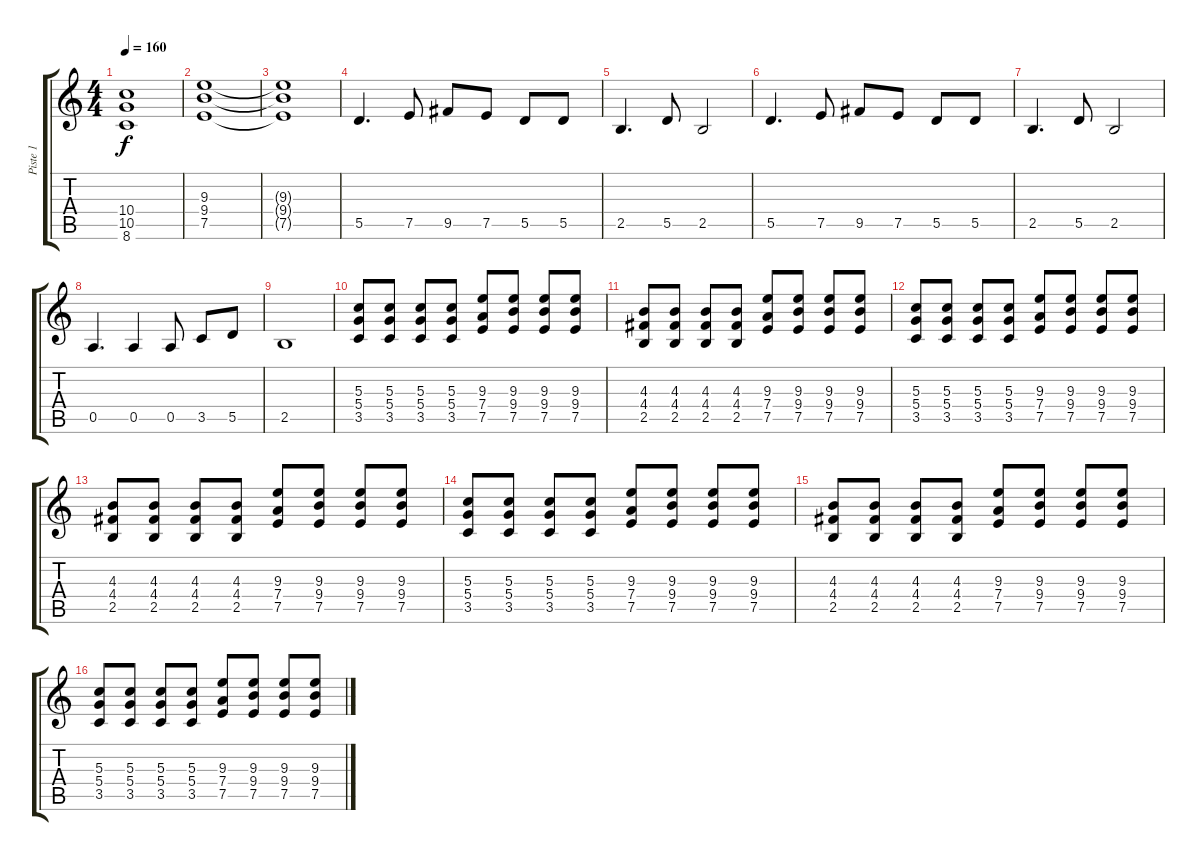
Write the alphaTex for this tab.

\track ("Piste 1" "Piste 1") {instrument distortionguitar}
\staff {score tabs}
\tuning (E4 B3 G3 D3 A2 E2) {hide}
\ts (4 4)
\tempo 160
\clef g2
\ks c
(10.4 10.5 8.6).1{dy f} |
(9.3 9.4 7.5).1 |
(9.3{t} 9.4{t} 7.5{t}).1 |
5.5.4{d} 7.5.8 9.5.8 7.5.8 5.5.8 5.5.8 |
2.5.4{d} 5.5.8 2.5.2 |
5.5.4{d} 7.5.8 9.5.8 7.5.8 5.5.8 5.5.8 |
2.5.4{d} 5.5.8 2.5.2 |
0.5.4{d} 0.5.4 0.5.8 3.5.8 5.5.8 |
2.5.1 |
(5.3 5.4 3.5).8{instrument overdrivenguitar} (5.3 5.4 3.5).8 (5.3 5.4 3.5).8 (5.3 5.4 3.5).8 (9.3 7.4 7.5).8 (9.3 9.4 7.5).8 (9.3 9.4 7.5).8 (9.3 9.4 7.5).8 |
(4.3 4.4 2.5).8 (4.3 4.4 2.5).8 (4.3 4.4 2.5).8 (4.3 4.4 2.5).8 (9.3 7.4 7.5).8 (9.3 9.4 7.5).8 (9.3 9.4 7.5).8 (9.3 9.4 7.5).8 |
(5.3 5.4 3.5).8 (5.3 5.4 3.5).8 (5.3 5.4 3.5).8 (5.3 5.4 3.5).8 (9.3 7.4 7.5).8 (9.3 9.4 7.5).8 (9.3 9.4 7.5).8 (9.3 9.4 7.5).8 |
(4.3 4.4 2.5).8 (4.3 4.4 2.5).8 (4.3 4.4 2.5).8 (4.3 4.4 2.5).8 (9.3 7.4 7.5).8 (9.3 9.4 7.5).8 (9.3 9.4 7.5).8 (9.3 9.4 7.5).8 |
(5.3 5.4 3.5).8 (5.3 5.4 3.5).8 (5.3 5.4 3.5).8 (5.3 5.4 3.5).8 (9.3 7.4 7.5).8 (9.3 9.4 7.5).8 (9.3 9.4 7.5).8 (9.3 9.4 7.5).8 |
(4.3 4.4 2.5).8 (4.3 4.4 2.5).8 (4.3 4.4 2.5).8 (4.3 4.4 2.5).8 (9.3 7.4 7.5).8 (9.3 9.4 7.5).8 (9.3 9.4 7.5).8 (9.3 9.4 7.5).8 |
(5.3 5.4 3.5).8 (5.3 5.4 3.5).8 (5.3 5.4 3.5).8 (5.3 5.4 3.5).8 (9.3 7.4 7.5).8 (9.3 9.4 7.5).8 (9.3 9.4 7.5).8 (9.3 9.4 7.5).8
